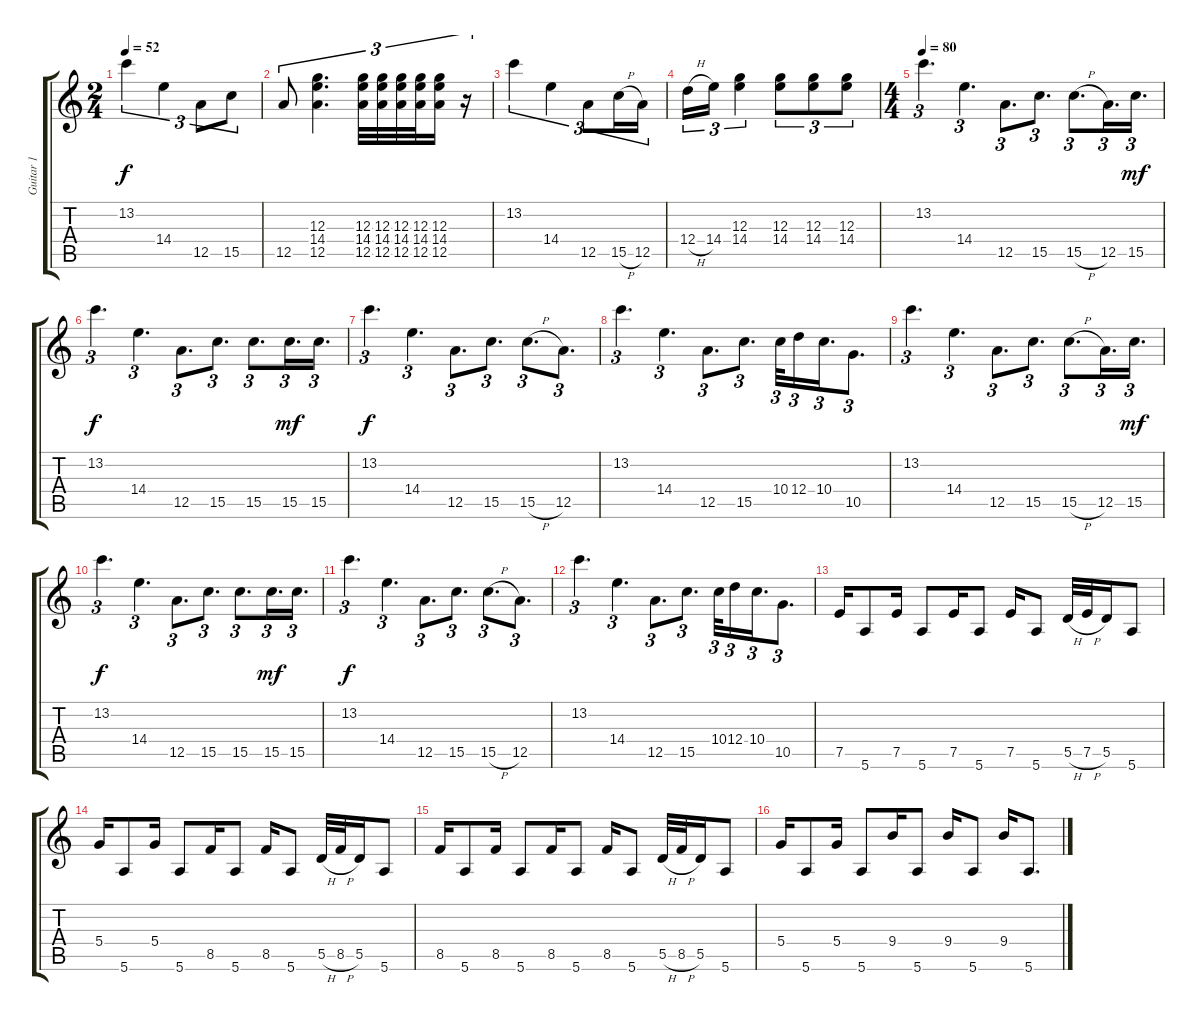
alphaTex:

\track ("Guitar 1" "Guitar 1") {instrument overdrivenguitar}
\staff {score tabs}
\tuning (E4 B3 G3 D3 A2 E2) {hide}
\ts (2 4)
\tempo 52
\clef g2
\ks c
13.2.4{tu (3 2) dy f} 14.4.4{tu (3 2)} 12.5.8{tu (3 2)} 15.5.8{tu (3 2)} |
12.5.8{tu (3 2)} (12.3 14.4 12.5).4{d tu (3 2)} (12.3 14.4 12.5).32{tu (3 2)} (12.3 14.4 12.5).32{tu (3 2)} (12.3 14.4 12.5).32{tu (3 2)} (12.3 14.4 12.5).32{tu (3 2)} (12.3 14.4 12.5).16{tu (3 2)} r.16{tu (3 2)} |
13.2.4{tu (3 2)} 14.4.4{tu (3 2)} 12.5.8{tu (3 2)} 15.5{h}.16{tu (3 2)} 12.5.16{tu (3 2)} |
12.4{h}.16{tu (3 2)} 14.4.16{tu (3 2)} (12.3 14.4).4{tu (3 2)} (12.3 14.4).8{tu (3 2)} (12.3 14.4).8{tu (3 2)} (12.3 14.4).8{tu (3 2)} |
\ts (4 4)
\tempo 80
13.2.4{d tu (3 2)} 14.4.4{d tu (3 2)} 12.5.8{d tu (3 2)} 15.5.8{d tu (3 2)} 15.5{h}.8{d tu (3 2)} 12.5.16{d tu (3 2)} 15.5.16{d tu (3 2) dy mf} |
13.2.4{d tu (3 2) dy f} 14.4.4{d tu (3 2)} 12.5.8{d tu (3 2)} 15.5.8{d tu (3 2)} 15.5.8{d tu (3 2)} 15.5.16{d tu (3 2) dy mf} 15.5.16{d tu (3 2)} |
13.2.4{d tu (3 2) dy f} 14.4.4{d tu (3 2)} 12.5.8{d tu (3 2)} 15.5.8{d tu (3 2)} 15.5{h}.8{d tu (3 2)} 12.5.8{d tu (3 2)} |
13.2.4{d tu (3 2)} 14.4.4{d tu (3 2)} 12.5.8{d tu (3 2)} 15.5.8{d tu (3 2)} 10.4.32{tu (3 2)} 12.4.16{tu (3 2)} 10.4.16{d tu (3 2)} 10.5.8{d tu (3 2)} |
13.2.4{d tu (3 2)} 14.4.4{d tu (3 2)} 12.5.8{d tu (3 2)} 15.5.8{d tu (3 2)} 15.5{h}.8{d tu (3 2)} 12.5.16{d tu (3 2)} 15.5.16{d tu (3 2) dy mf} |
13.2.4{d tu (3 2) dy f} 14.4.4{d tu (3 2)} 12.5.8{d tu (3 2)} 15.5.8{d tu (3 2)} 15.5.8{d tu (3 2)} 15.5.16{d tu (3 2) dy mf} 15.5.16{d tu (3 2)} |
13.2.4{d tu (3 2) dy f} 14.4.4{d tu (3 2)} 12.5.8{d tu (3 2)} 15.5.8{d tu (3 2)} 15.5{h}.8{d tu (3 2)} 12.5.8{d tu (3 2)} |
13.2.4{d tu (3 2)} 14.4.4{d tu (3 2)} 12.5.8{d tu (3 2)} 15.5.8{d tu (3 2)} 10.4.32{tu (3 2)} 12.4.16{tu (3 2)} 10.4.16{d tu (3 2)} 10.5.8{d tu (3 2)} |
7.5.16 5.6.8 7.5.16 5.6.8 7.5.16 5.6.8 7.5.16 5.6.8 5.5{h}.32 7.5{h}.32 5.5.16 5.6.8 |
5.4.16 5.6.8 5.4.16 5.6.8 8.5.16 5.6.8 8.5.16 5.6.8 5.5{h}.32 8.5{h}.32 5.5.16 5.6.8 |
8.5.16 5.6.8 8.5.16 5.6.8 8.5.16 5.6.8 8.5.16 5.6.8 5.5{h}.32 8.5{h}.32 5.5.16 5.6.8 |
5.4.16 5.6.8 5.4.16 5.6.8 9.4.16 5.6.8 9.4.16 5.6.8 9.4.16 5.6.8{d}
